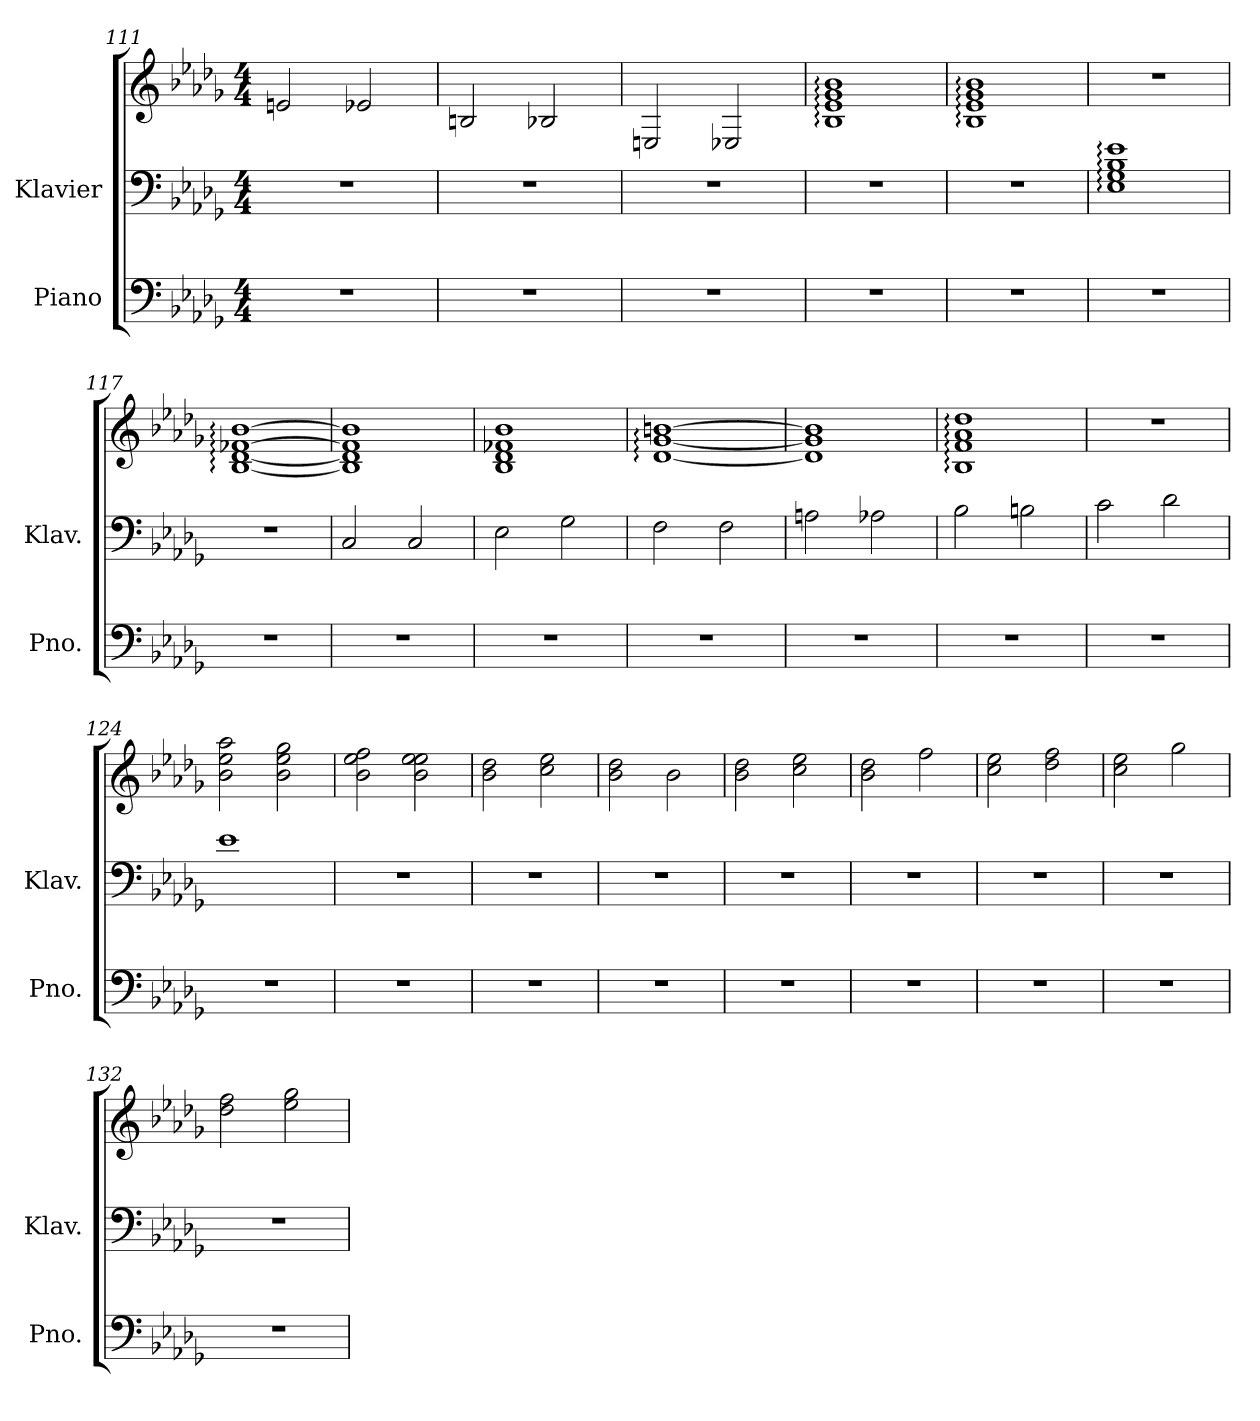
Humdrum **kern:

**kern	**kern	**kern
*part2	*part1	*part1
*staff3	*staff2	*staff1
*I"Piano	*I"Klavier	*
*I'Pno.	*I'Klav.	*
*clefF4	*clefF4	*clefG2
*k[b-e-a-d-g-]	*k[b-e-a-d-g-]	*k[b-e-a-d-g-]
*M4/4	*M4/4	*M4/4
=111	=111	=111
1r	1r	2en/
.	.	2e-X/
=112	=112	=112
1r	1r	2Bn/
.	.	2B-X/
=113	=113	=113
1r	1r	2En/
.	.	2E-X/
=114	=114	=114
1r	1r	1B-: 1e-: 1g-: 1b-:
=115	=115	=115
1r	1r	1B-: 1e-: 1g-: 1b-:
=116	=116	=116
1r	1E-: 1G-: 1B-: 1e-:	1r
=117	=117	=117
1r	1r	[1B-: [1d-: [1f-X: [1b-:
=118	=118	=118
1r	2C/	1B-] 1d-] 1f-] 1b-]
.	2C/	.
=119	=119	=119
1r	2E-\	1B- 1d- 1f-X 1b-
.	2G-\	.
=120	=120	=120
1r	2F\	[1d-: [1g-: [1bn:
.	2F\	.
!!LO:LB:g=z
=121	=121	=121
1r	2An\	1d-] 1g-] 1b]
.	2A-X\	.
=122	=122	=122
1r	2B-\	1B-: 1f: 1a-: 1dd-:
.	2Bn\	.
=123	=123	=123
1r	2c\	1r
.	2d-\	.
=124	=124	=124
1r	1e-	2b-\ 2ee-\ 2aa-\
.	.	2b-\ 2ee-\ 2gg-\
=125	=125	=125
1r	1r	2b-\ 2ee-\ 2ff\
.	.	2b-\ 2ee-\ 2ee-\
=126	=126	=126
1r	1r	2b-\ 2dd-\
.	.	2cc\ 2ee-\
=127	=127	=127
1r	1r	2b-\ 2dd-\
.	.	2b-\
=128	=128	=128
1r	1r	2b-\ 2dd-\
.	.	2cc\ 2ee-\
=129	=129	=129
1r	1r	2b-\ 2dd-\
.	.	2ff\
=130	=130	=130
1r	1r	2cc\ 2ee-\
.	.	2dd-\ 2ff\
=131	=131	=131
1r	1r	2cc\ 2ee-\
.	.	2gg-\
=132	=132	=132
1r	1r	2dd-\ 2ff\
.	.	2ee-\ 2gg-\
=	=	=
*-	*-	*-
